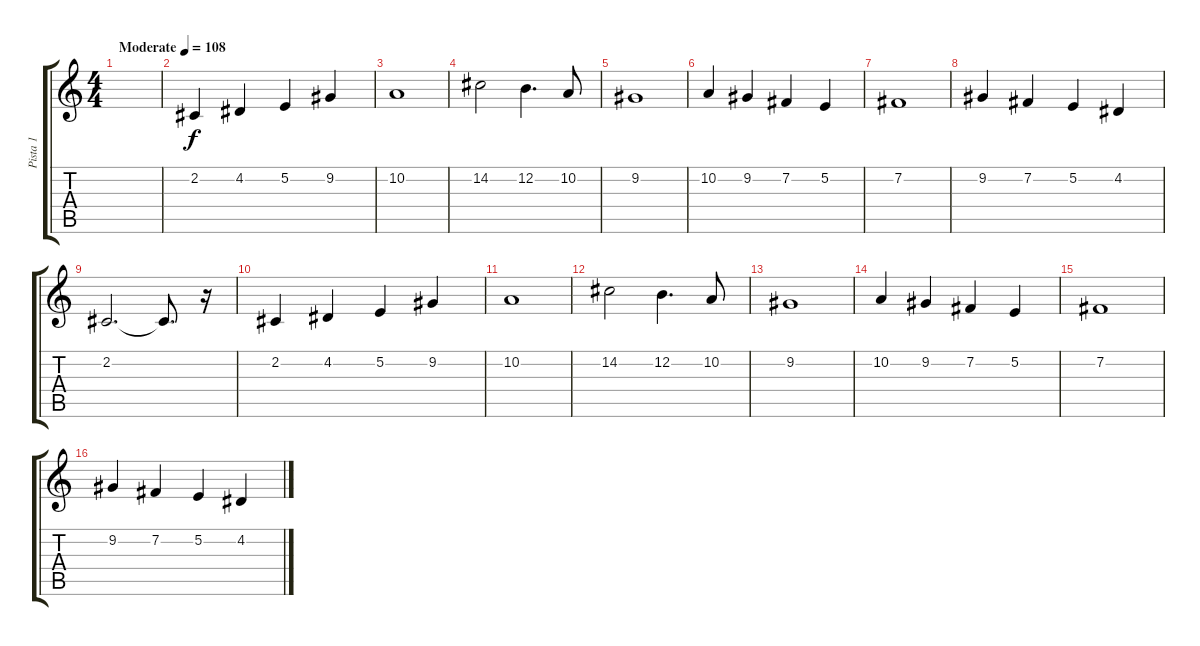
\track ("Pista 1" "Pista 1") {instrument violin}
\staff {score tabs}
\tuning (E4 B3 G3 D3 A2 E2) {hide}
\ts (4 4)
\tempo (108 "Moderate")
\clef g2
\ks c
|
2.2.4 4.2.4 5.2.4 9.2.4 |
10.2.1 |
14.2.2 12.2.4{d} 10.2.8 |
9.2.1 |
10.2.4 9.2.4 7.2.4 5.2.4 |
7.2.1 |
9.2.4 7.2.4 5.2.4 4.2.4 |
2.2.2{d} 2.2{t}.8{d} r.16 |
2.2.4 4.2.4 5.2.4 9.2.4 |
10.2.1 |
14.2.2 12.2.4{d} 10.2.8 |
9.2.1 |
10.2.4 9.2.4 7.2.4 5.2.4 |
7.2.1 |
9.2.4 7.2.4 5.2.4 4.2.4
